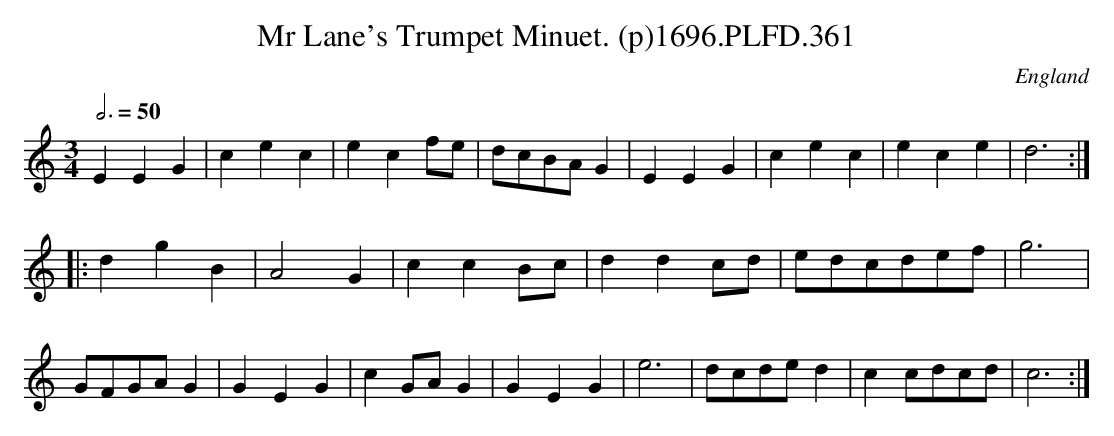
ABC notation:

X:1
T:Mr Lane's Trumpet Minuet. (p)1696.PLFD.361
M:3/4
L:1/4
Q:3/4=50
O:England
K:C
EEG|cec|ecf/e/|d/c/B/A/G|EEG|cec|ece|d3:|
|:dgB|A2G|ccB/c/|ddc/d/|e/d/c/d/e/f/|g3|
G/F/G/A/G|GEG|cG/A/G|GEG|e3|d/c/d/e/d|cc/d/c/d/|c3:|
